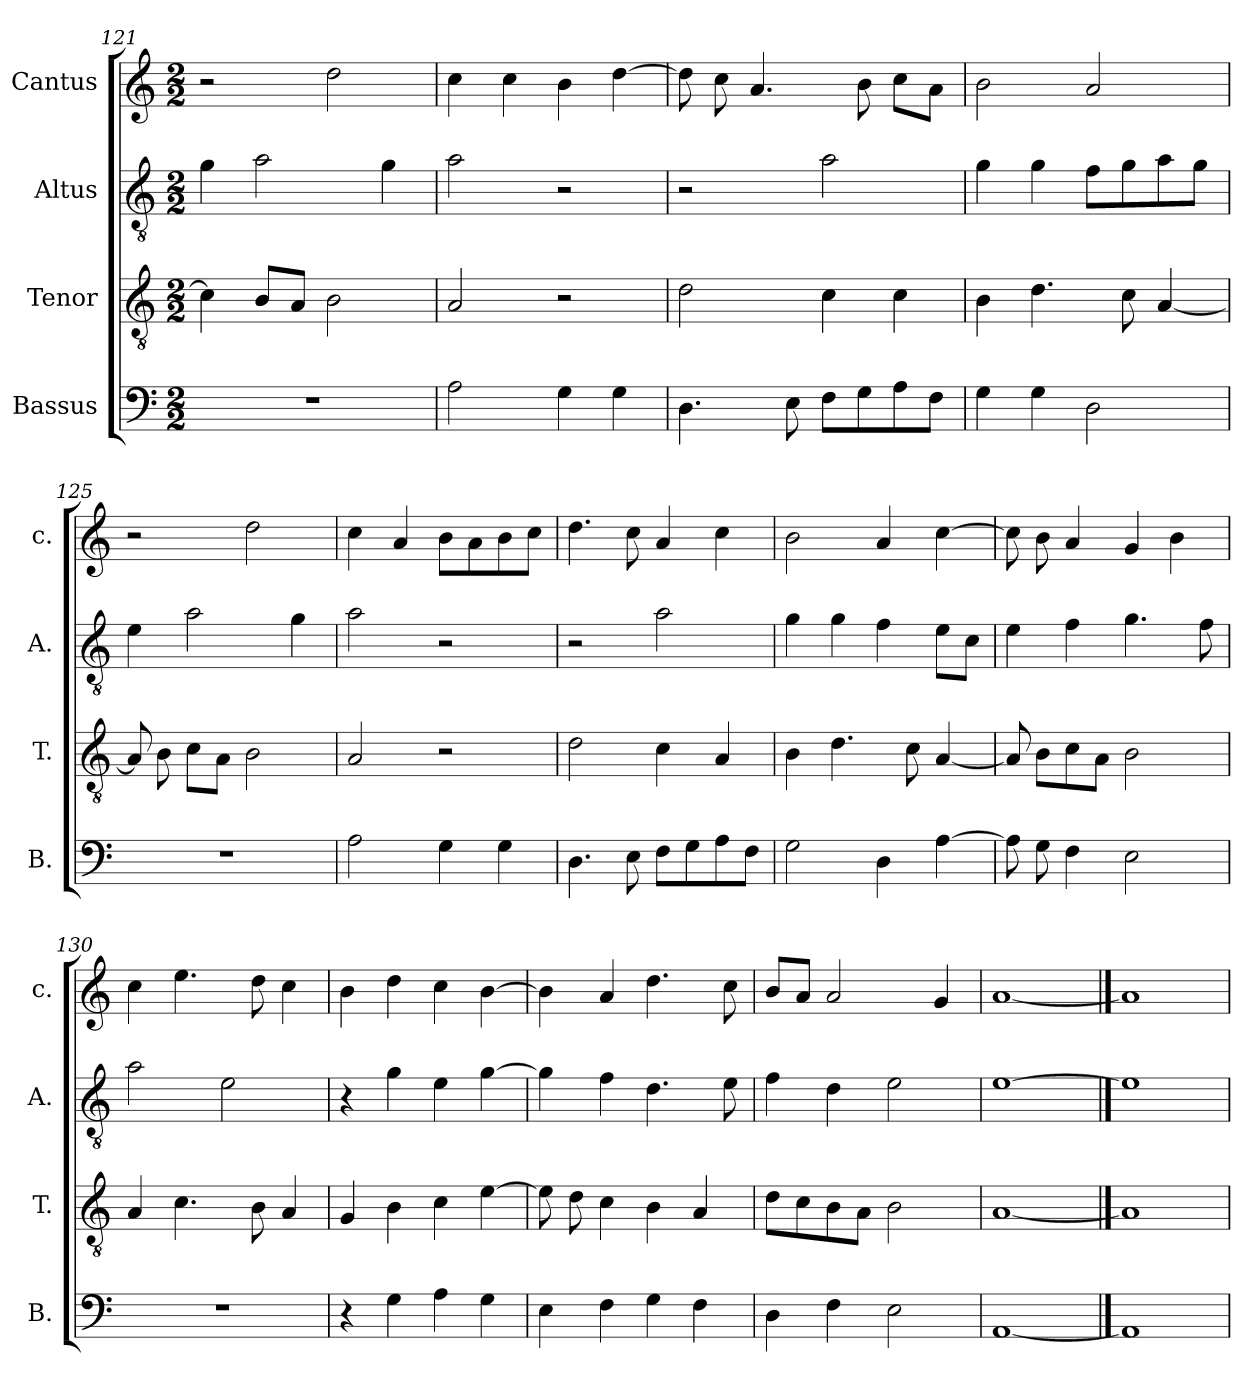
**kern	**kern	**kern	**kern
*part4	*part3	*part2	*part1
*staff4	*staff3	*staff2	*staff1
*I"Bassus	*I"Tenor	*I"Altus	*I"Cantus
*I'B.	*I'T.	*I'A.	*I'c.
*clefF4	*clefGv2	*clefGv2	*clefG2
*k[]	*k[]	*k[]	*k[]
*M2/2	*M2/2	*M2/2	*M2/2
=121	=121	=121	=121
1r	4c\]	4g\	2r
.	8B/L	2a\	.
.	8A/J	.	.
.	2B\	.	2dd\
.	.	4g\	.
=122	=122	=122	=122
2A\	2A/	2a\	4cc\
.	.	.	4cc\
4G\	2r	2r	4b\
4G\	.	.	[4dd\
=123	=123	=123	=123
4.D\	2d\	2r	8dd\]
.	.	.	8cc\
.	.	.	4.a/
8E\	.	.	.
8F\L	4c\	2a\	.
8G\	.	.	8b\
8A\	4c\	.	8cc\L
8F\J	.	.	8a\J
=124	=124	=124	=124
4G\	4B\	4g\	2b\
4G\	4.d\	4g\	.
2D\	.	8f\L	2a/
.	8c\	8g\	.
.	[4A/	8a\	.
.	.	8g\J	.
=125	=125	=125	=125
1r	8A/]	4e\	2r
.	8B\	.	.
.	8c\L	2a\	.
.	8A\J	.	.
.	2B\	.	2dd\
.	.	4g\	.
=126	=126	=126	=126
2A\	2A/	2a\	4cc\
.	.	.	4a/
4G\	2r	2r	8b\L
.	.	.	8a\
4G\	.	.	8b\
.	.	.	8cc\J
=127	=127	=127	=127
4.D\	2d\	2r	4.dd\
8E\	.	.	8cc\
8F\L	4c\	2a\	4a/
8G\	.	.	.
8A\	4A/	.	4cc\
8F\J	.	.	.
=128	=128	=128	=128
2G\	4B\	4g\	2b\
.	4.d\	4g\	.
4D\	.	4f\	4a/
.	8c\	.	.
[4A\	[4A/	8e\L	[4cc\
.	.	8c\J	.
=129	=129	=129	=129
8A\]	8A/]	4e\	8cc\]
8G\	8B\L	.	8b\
4F\	8c\	4f\	4a/
.	8A\J	.	.
2E\	2B\	4.g\	4g/
.	.	.	4b\
.	.	8f\	.
=130	=130	=130	=130
1r	4A/	2a\	4cc\
.	4.c\	.	4.ee\
.	.	2e\	.
.	8B\	.	8dd\
.	4A/	.	4cc\
=131	=131	=131	=131
4r	4G/	4r	4b\
4G\	4B\	4g\	4dd\
4A\	4c\	4e\	4cc\
4G\	[4e\	[4g\	[4b\
=132	=132	=132	=132
4E\	8e\]	4g\]	4b\]
.	8d\	.	.
4F\	4c\	4f\	4a/
4G\	4B\	4.d\	4.dd\
4F\	4A/	.	.
.	.	8e\	8cc\
=133	=133	=133	=133
4D\	8d\L	4f\	8b/L
.	8c\	.	8a/J
4F\	8B\	4d\	2a/
.	8A\J	.	.
2E\	2B\	2e\	.
.	.	.	4g/
=134	=134	=134	=134
[1AA	[1A	[1e	[1a
==135	==135	==135	==135
1AA]	1A]	1e]	1a]
=	=	=	=
*-	*-	*-	*-
